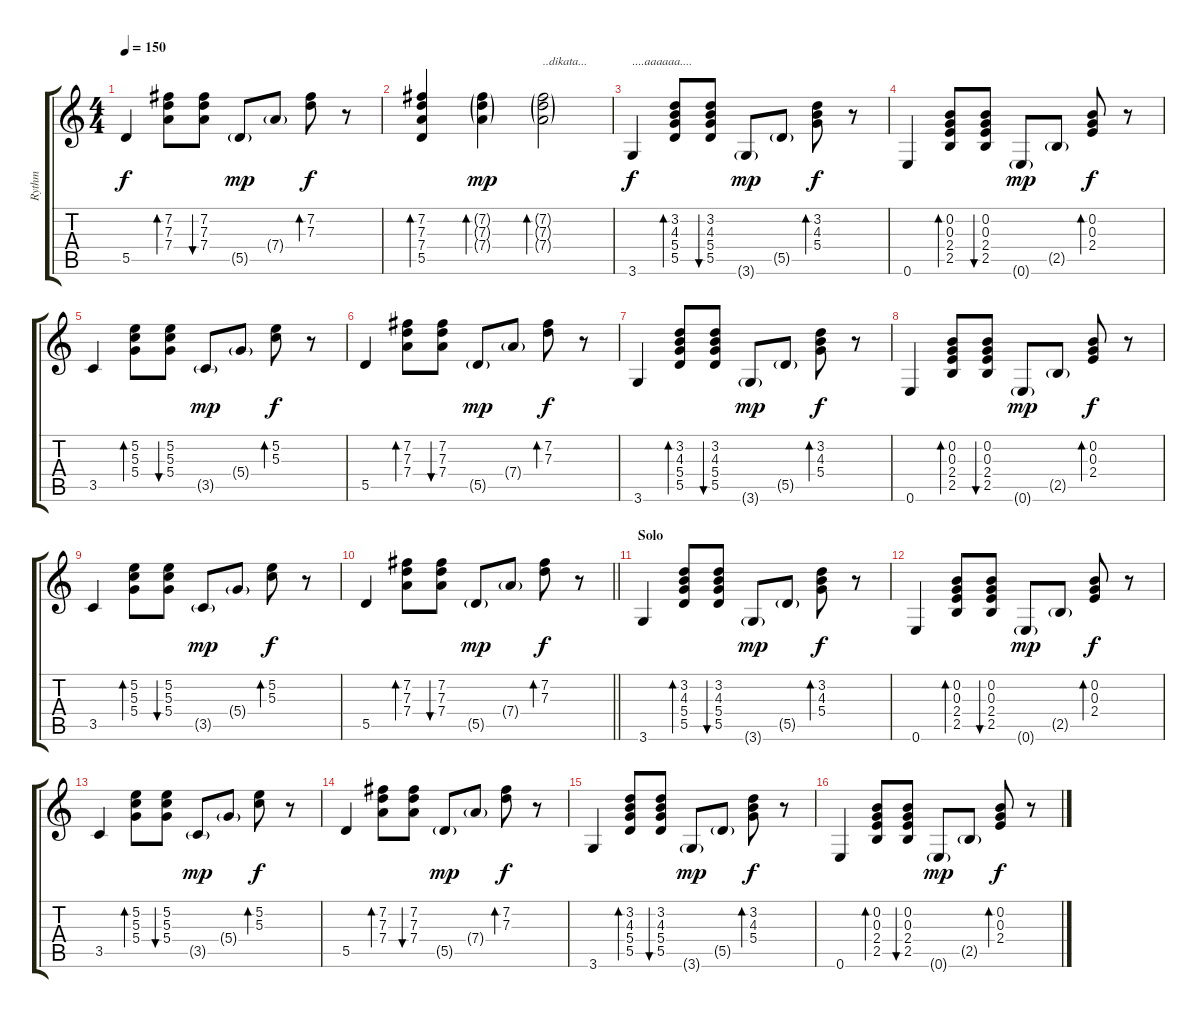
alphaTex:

\track ("Rythm" "Rythm") {instrument electricguitarmuted}
\staff {score tabs}
\tuning (E4 B3 G3 D3 A2 E2) {hide}
\ts (4 4)
\tempo 150
\clef g2
\ks c
5.5.4{dy f} (7.2 7.3 7.4).8{bd 240} (7.2 7.3 7.4).8{bu 240} 5.5{g}.8{dy mp} 7.4{g}.8 (7.2 7.3).8{bd 240 dy f} r.8 |
(7.2 7.3 7.4 5.5).4{bd 240} (7.2{g} 7.3{g} 7.4{g}).4{bd 240 dy mp} (7.2{g} 7.3{g} 7.4{g}).2{bd 120 txt "..dikata..."} |
3.6.4{txt "....aaaaaa...." dy f} (3.2 4.3 5.4 5.5).8{bd 240} (3.2 4.3 5.4 5.5).8{bu 240} 3.6{g}.8{dy mp} 5.5{g}.8 (3.2 4.3 5.4).8{bd 240 dy f} r.8 |
0.6.4 (0.2 0.3 2.4 2.5).8{bd 240} (0.2 0.3 2.4 2.5).8{bu 240} 0.6{g}.8{dy mp} 2.5{g}.8 (0.2 0.3 2.4).8{bd 240 dy f} r.8 |
3.5.4 (5.2 5.3 5.4).8{bd 240} (5.2 5.3 5.4).8{bu 240} 3.5{g}.8{dy mp} 5.4{g}.8 (5.2 5.3).8{bd 240 dy f} r.8 |
5.5.4 (7.2 7.3 7.4).8{bd 240} (7.2 7.3 7.4).8{bu 240} 5.5{g}.8{dy mp} 7.4{g}.8 (7.2 7.3).8{bd 240 dy f} r.8 |
3.6.4 (3.2 4.3 5.4 5.5).8{bd 240} (3.2 4.3 5.4 5.5).8{bu 240} 3.6{g}.8{dy mp} 5.5{g}.8 (3.2 4.3 5.4).8{bd 240 dy f} r.8 |
0.6.4 (0.2 0.3 2.4 2.5).8{bd 240} (0.2 0.3 2.4 2.5).8{bu 240} 0.6{g}.8{dy mp} 2.5{g}.8 (0.2 0.3 2.4).8{bd 240 dy f} r.8 |
3.5.4 (5.2 5.3 5.4).8{bd 240} (5.2 5.3 5.4).8{bu 240} 3.5{g}.8{dy mp} 5.4{g}.8 (5.2 5.3).8{bd 240 dy f} r.8 |
\barLineRight lightlight
5.5.4 (7.2 7.3 7.4).8{bd 240} (7.2 7.3 7.4).8{bu 240} 5.5{g}.8{dy mp} 7.4{g}.8 (7.2 7.3).8{bd 240 dy f} r.8 |
\section ("" "Solo")
3.6.4 (3.2 4.3 5.4 5.5).8{bd 240} (3.2 4.3 5.4 5.5).8{bu 240} 3.6{g}.8{dy mp} 5.5{g}.8 (3.2 4.3 5.4).8{bd 240 dy f} r.8 |
0.6.4 (0.2 0.3 2.4 2.5).8{bd 240} (0.2 0.3 2.4 2.5).8{bu 240} 0.6{g}.8{dy mp} 2.5{g}.8 (0.2 0.3 2.4).8{bd 240 dy f} r.8 |
3.5.4 (5.2 5.3 5.4).8{bd 240} (5.2 5.3 5.4).8{bu 240} 3.5{g}.8{dy mp} 5.4{g}.8 (5.2 5.3).8{bd 240 dy f} r.8 |
5.5.4 (7.2 7.3 7.4).8{bd 240} (7.2 7.3 7.4).8{bu 240} 5.5{g}.8{dy mp} 7.4{g}.8 (7.2 7.3).8{bd 240 dy f} r.8 |
3.6.4 (3.2 4.3 5.4 5.5).8{bd 240} (3.2 4.3 5.4 5.5).8{bu 240} 3.6{g}.8{dy mp} 5.5{g}.8 (3.2 4.3 5.4).8{bd 240 dy f} r.8 |
0.6.4 (0.2 0.3 2.4 2.5).8{bd 240} (0.2 0.3 2.4 2.5).8{bu 240} 0.6{g}.8{dy mp} 2.5{g}.8 (0.2 0.3 2.4).8{bd 240 dy f} r.8
